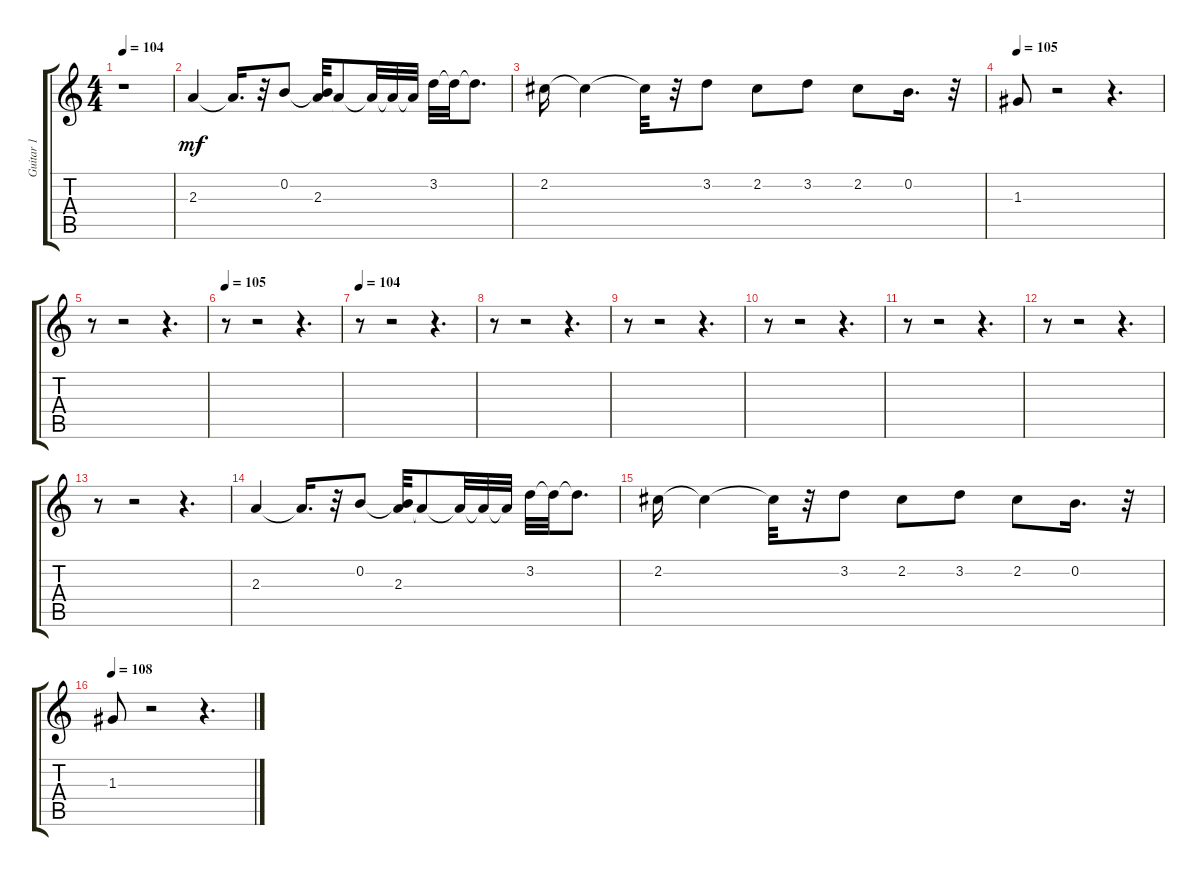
\track ("Guitar 1" "Guitar 1") {instrument acousticguitarsteel}
\staff {score tabs}
\tuning (E4 B3 G3 D3 A2 E2) {hide}
\ts (4 4)
\tempo 104
\clef g2
\ks c
r.1{dy mf instrument acousticguitarsteel} |
2.3.4 2.3{t}.16{d} r.32 0.2.8 (0.2{t} 2.3).32 2.3{t}.8 2.3{t}.32 2.3{t}.32 2.3{t}.32 3.2.32 3.2{t}.32 3.2{t}.8{d} |
2.2.16 2.2{t}.4 2.2{t}.32 r.32 3.2.8 2.2.8 3.2.8 2.2.8 0.2.16{d} r.32 |
\tempo 105
1.3.8 r.2 r.4{d} |
r.8 r.2 r.4{d} |
\tempo 105
r.8 r.2 r.4{d} |
\tempo 104
r.8 r.2 r.4{d} |
r.8 r.2 r.4{d} |
r.8 r.2 r.4{d} |
r.8 r.2 r.4{d} |
r.8 r.2 r.4{d} |
r.8 r.2 r.4{d} |
r.8 r.2 r.4{d} |
2.3.4 2.3{t}.16{d} r.32 0.2.8 (0.2{t} 2.3).32 2.3{t}.8 2.3{t}.32 2.3{t}.32 2.3{t}.32 3.2.32 3.2{t}.32 3.2{t}.8{d} |
2.2.16 2.2{t}.4 2.2{t}.32 r.32 3.2.8 2.2.8 3.2.8 2.2.8 0.2.16{d} r.32 |
\tempo 108
1.3.8 r.2 r.4{d}
